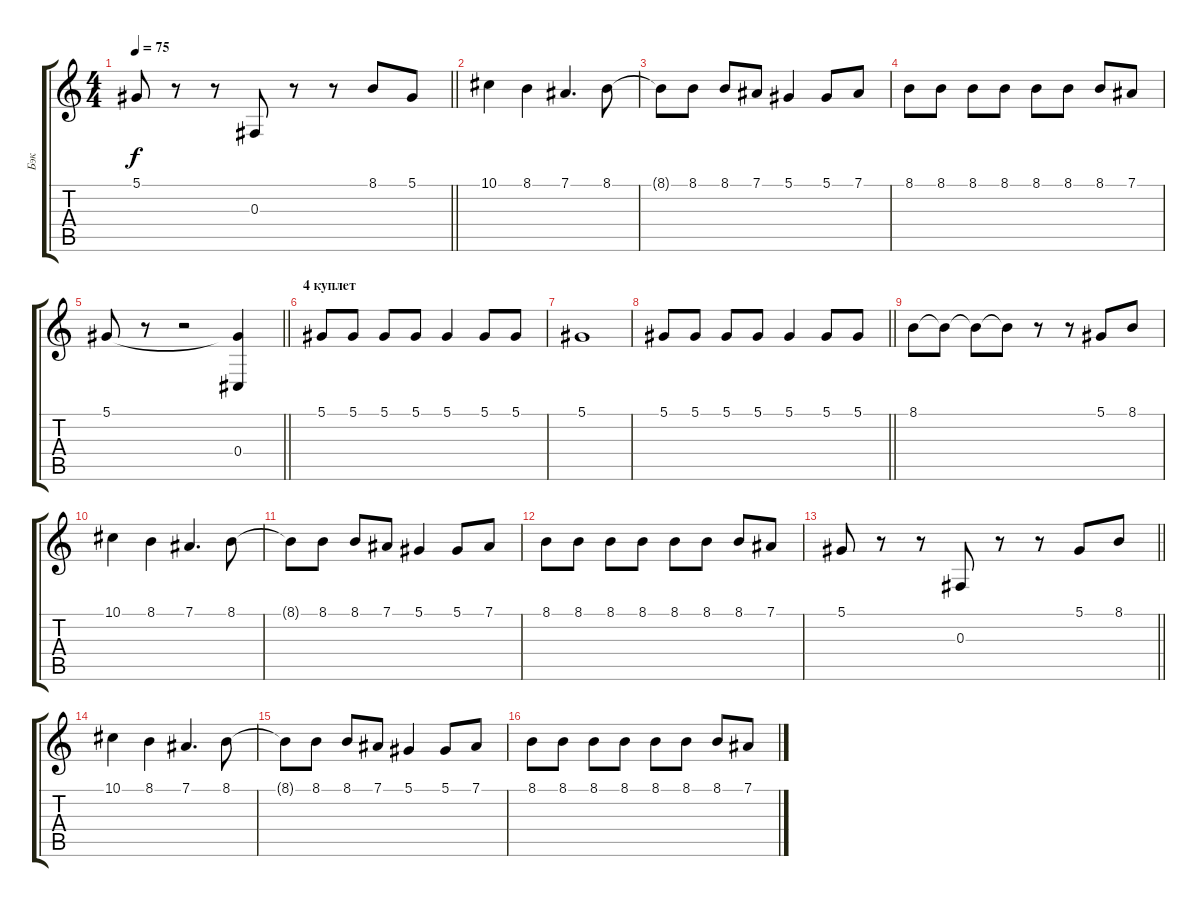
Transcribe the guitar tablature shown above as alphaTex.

\track ("Бэк" "Бэк") {instrument lead2sawtooth}
\staff {score tabs}
\tuning (Eb4 Bb3 Gb3 Db3 Ab2 Eb2) {hide}
\ts (4 4)
\tempo 75
\clef g2
\barLineRight lightlight
\ks c
5.1.8{dy f} r.8 r.8 0.3.8 r.8 r.8 8.1.8 5.1.8 |
10.1.4 8.1.4 7.1.4{d} 8.1.8 |
8.1{t}.8 8.1.8 8.1.8 7.1.8 5.1.4 5.1.8 7.1.8 |
8.1.8 8.1.8 8.1.8 8.1.8 8.1.8 8.1.8 8.1.8 7.1.8 |
\barLineRight lightlight
5.1.8 r.8 r.2 (5.1{t} 0.4).4 |
\section ("" "4 куплет")
5.1.8 5.1.8 5.1.8 5.1.8 5.1.4 5.1.8 5.1.8 |
5.1.1 |
\barLineRight lightlight
5.1.8 5.1.8 5.1.8 5.1.8 5.1.4 5.1.8 5.1.8 |
8.1.8 8.1{t}.8 8.1{t}.8 8.1{t}.8 r.8 r.8 5.1.8 8.1.8 |
10.1.4 8.1.4 7.1.4{d} 8.1.8 |
8.1{t}.8 8.1.8 8.1.8 7.1.8 5.1.4 5.1.8 7.1.8 |
8.1.8 8.1.8 8.1.8 8.1.8 8.1.8 8.1.8 8.1.8 7.1.8 |
\barLineRight lightlight
5.1.8 r.8 r.8 0.3.8 r.8 r.8 5.1.8 8.1.8 |
10.1.4 8.1.4 7.1.4{d} 8.1.8 |
8.1{t}.8 8.1.8 8.1.8 7.1.8 5.1.4 5.1.8 7.1.8 |
8.1.8 8.1.8 8.1.8 8.1.8 8.1.8 8.1.8 8.1.8 7.1.8
